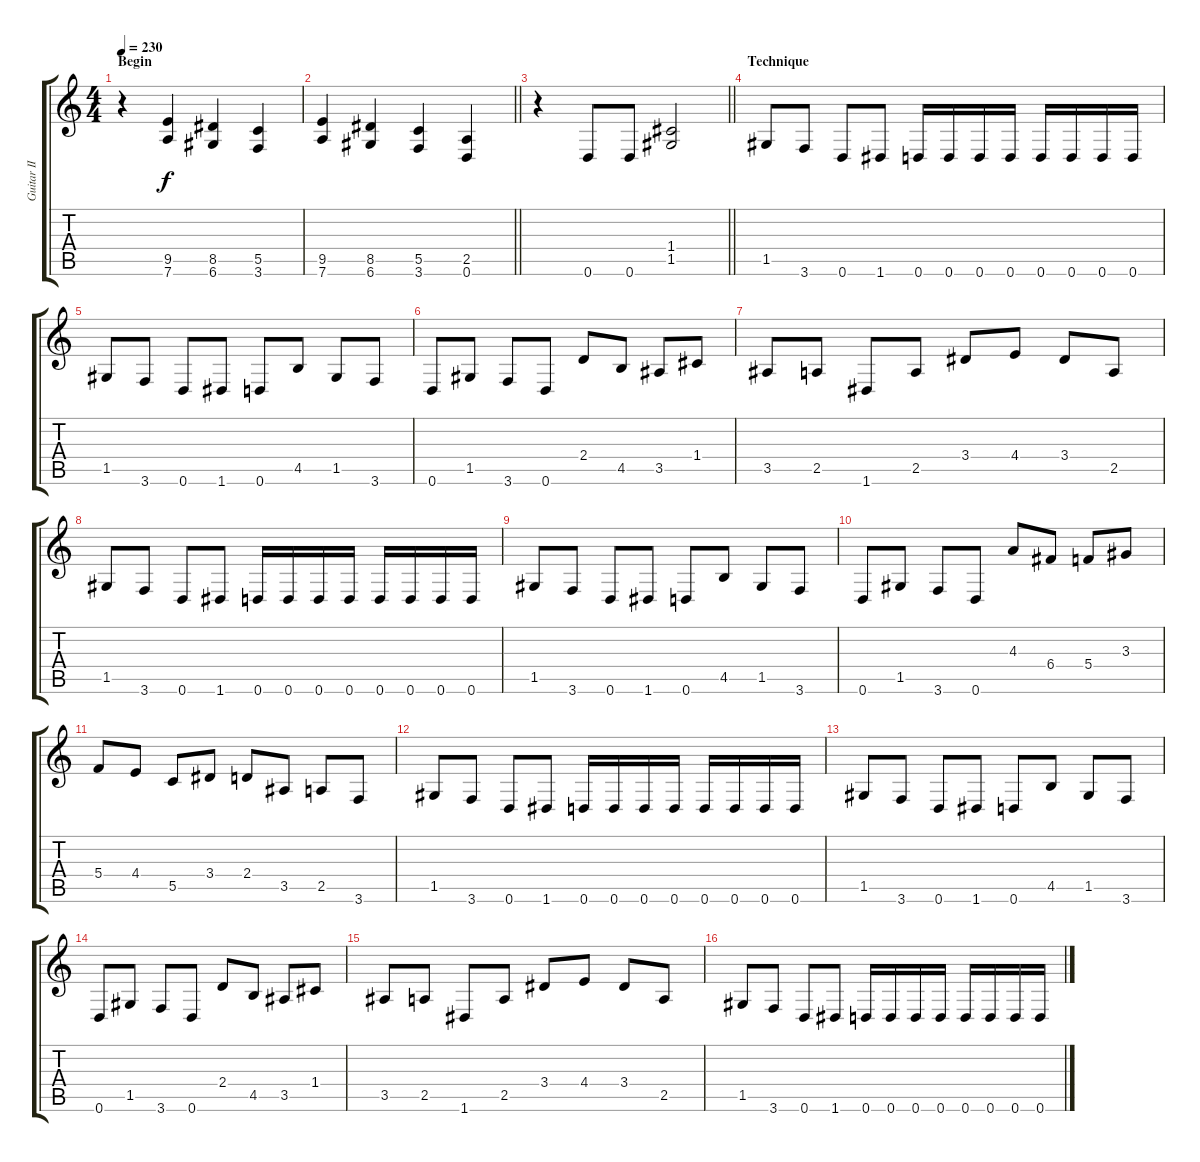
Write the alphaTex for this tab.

\track ("Guitar II" "Guitar II") {instrument distortionguitar}
\staff {score tabs}
\tuning (D4 A3 F3 C3 G2 D2) {hide}
\ts (4 4)
\section ("" "Begin")
\tempo 230
\clef g2
\ks c
r.4{dy f instrument distortionguitar} (9.5 7.6).4 (8.5 6.6).4 (5.5 3.6).4 |
\barLineRight lightlight
(9.5 7.6).4 (8.5 6.6).4 (5.5 3.6).4 (2.5 0.6).4 |
\section ("" "")
\barLineRight lightlight
r.4 0.6.8 0.6.8 (1.4 1.5).2 |
\section ("" "Technique")
1.5.8 3.6.8 0.6.8 1.6.8 0.6.16 0.6.16 0.6.16 0.6.16 0.6.16 0.6.16 0.6.16 0.6.16 |
1.5.8 3.6.8 0.6.8 1.6.8 0.6.8 4.5.8 1.5.8 3.6.8 |
0.6.8 1.5.8 3.6.8 0.6.8 2.4.8 4.5.8 3.5.8 1.4.8 |
3.5.8 2.5.8 1.6.8 2.5.8 3.4.8 4.4.8 3.4.8 2.5.8 |
1.5.8 3.6.8 0.6.8 1.6.8 0.6.16 0.6.16 0.6.16 0.6.16 0.6.16 0.6.16 0.6.16 0.6.16 |
1.5.8 3.6.8 0.6.8 1.6.8 0.6.8 4.5.8 1.5.8 3.6.8 |
0.6.8 1.5.8 3.6.8 0.6.8 4.3.8 6.4.8 5.4.8 3.3.8 |
5.4.8 4.4.8 5.5.8 3.4.8 2.4.8 3.5.8 2.5.8 3.6.8 |
1.5.8 3.6.8 0.6.8 1.6.8 0.6.16 0.6.16 0.6.16 0.6.16 0.6.16 0.6.16 0.6.16 0.6.16 |
1.5.8 3.6.8 0.6.8 1.6.8 0.6.8 4.5.8 1.5.8 3.6.8 |
0.6.8 1.5.8 3.6.8 0.6.8 2.4.8 4.5.8 3.5.8 1.4.8 |
3.5.8 2.5.8 1.6.8 2.5.8 3.4.8 4.4.8 3.4.8 2.5.8 |
1.5.8 3.6.8 0.6.8 1.6.8 0.6.16 0.6.16 0.6.16 0.6.16 0.6.16 0.6.16 0.6.16 0.6.16
